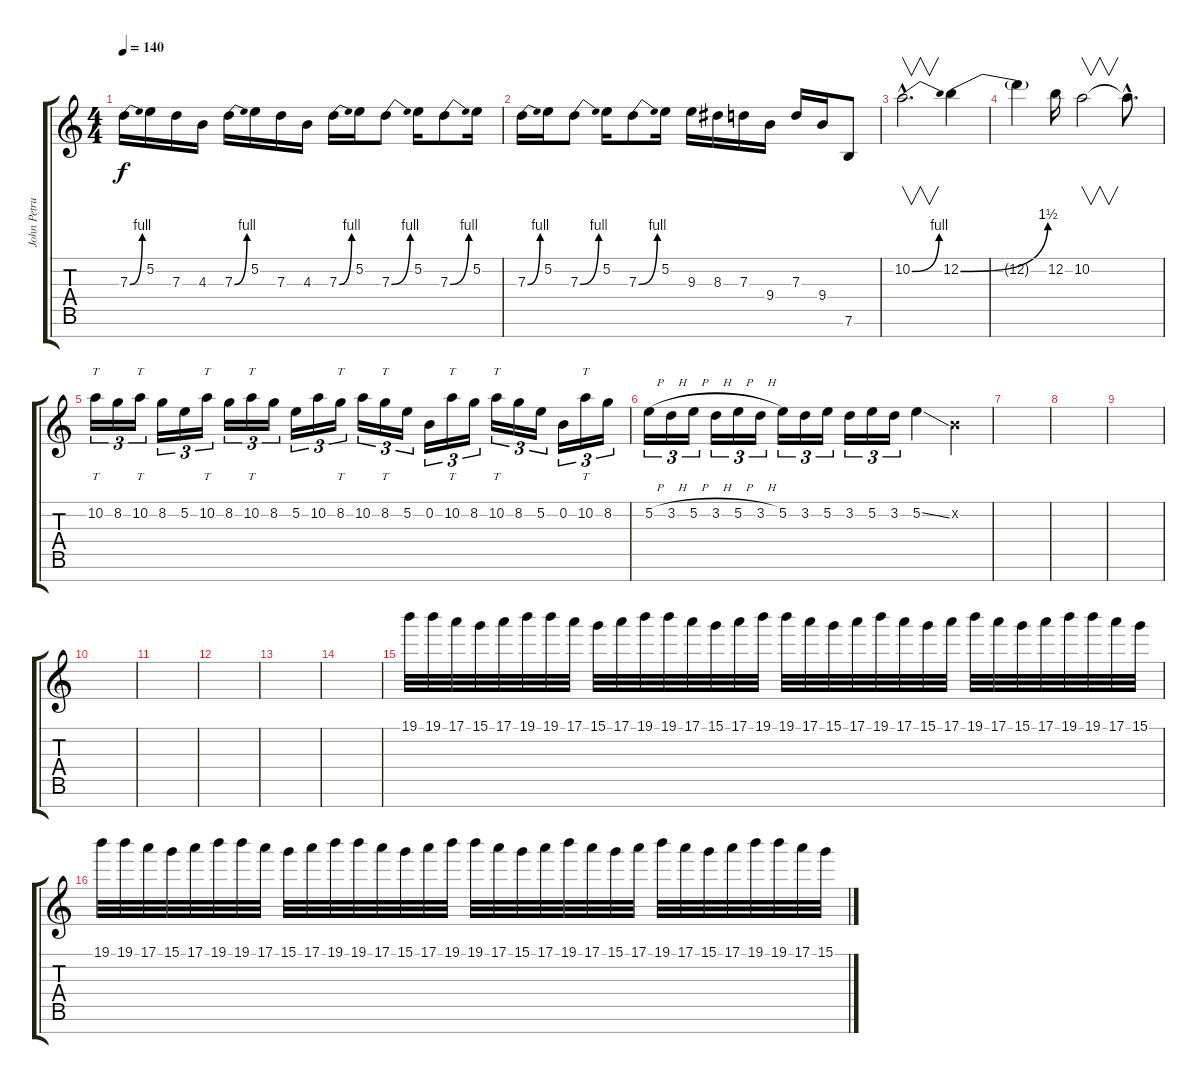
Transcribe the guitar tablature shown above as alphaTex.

\track ("John Petrucci" "John Petru") {instrument distortionguitar}
\staff {score tabs}
\tuning (E4 B3 G3 D3 A2 E2 B1) {hide}
\ts (4 4)
\tempo 140
\clef g2
\ks c
7.3{be (bend 0 0 60 4)}.16{dy f} 5.2.16 7.3.16 4.3.16 7.3{be (bend 0 0 60 4)}.16 5.2.16 7.3.16 4.3.16 7.3{be (bend 0 0 60 4)}.16 5.2.16 7.3{be (bend 0 0 60 4)}.8 5.2.16 7.3{be (bend 0 0 60 4)}.8 5.2.16 |
7.3{be (bend 0 0 60 4)}.16 5.2.16 7.3{be (bend 0 0 60 4)}.8 5.2.16 7.3{be (bend 0 0 60 4)}.8 5.2.16 9.3.16 8.3.16 7.3.16 9.4.16 7.3.16 9.4.16 7.6.8 |
10.2{be (bend 0 0 60 4) hac}.2{v d} 12.2{be (bend 0 0 60 6)}.4 |
12.2{t}.4 12.2.16 10.2.2{v} 10.2{hac t}.8{d} |
10.2.16{tt tu (3 2)} 8.2.16{tu (3 2)} 10.2.16{tt tu (3 2)} 8.2.16{tu (3 2)} 5.2.16{tu (3 2)} 10.2.16{tt tu (3 2)} 8.2.16{tu (3 2)} 10.2.16{tt tu (3 2)} 8.2.16{tu (3 2)} 5.2.16{tu (3 2)} 10.2.16{tu (3 2)} 8.2.16{tt tu (3 2)} 10.2.16{tu (3 2)} 8.2.16{tt tu (3 2)} 5.2.16{tu (3 2)} 0.2.16{tu (3 2)} 10.2.16{tt tu (3 2)} 8.2.16{tu (3 2)} 10.2.16{tt tu (3 2)} 8.2.16{tu (3 2)} 5.2.16{tu (3 2)} 0.2.16{tu (3 2)} 10.2.16{tt tu (3 2)} 8.2.16{tu (3 2)} |
5.2{h}.16{tu (3 2)} 3.2{h}.16{tu (3 2)} 5.2{h}.16{tu (3 2)} 3.2{h}.16{tu (3 2)} 5.2{h}.16{tu (3 2)} 3.2{h}.16{tu (3 2)} 5.2.16{tu (3 2)} 3.2.16{tu (3 2)} 5.2.16{tu (3 2)} 3.2.16{tu (3 2)} 5.2.16{tu (3 2)} 3.2.16{tu (3 2)} 5.2{ss}.4 0.2{x}.4 |
|
|
|
|
|
|
|
|
19.1.32 19.1.32 17.1.32 15.1.32 17.1.32 19.1.32 19.1.32 17.1.32 15.1.32 17.1.32 19.1.32 19.1.32 17.1.32 15.1.32 17.1.32 19.1.32 19.1.32 17.1.32 15.1.32 17.1.32 19.1.32 17.1.32 15.1.32 17.1.32 19.1.32 17.1.32 15.1.32 17.1.32 19.1.32 19.1.32 17.1.32 15.1.32 |
19.1.32 19.1.32 17.1.32 15.1.32 17.1.32 19.1.32 19.1.32 17.1.32 15.1.32 17.1.32 19.1.32 19.1.32 17.1.32 15.1.32 17.1.32 19.1.32 19.1.32 17.1.32 15.1.32 17.1.32 19.1.32 17.1.32 15.1.32 17.1.32 19.1.32 17.1.32 15.1.32 17.1.32 19.1.32 19.1.32 17.1.32 15.1.32
